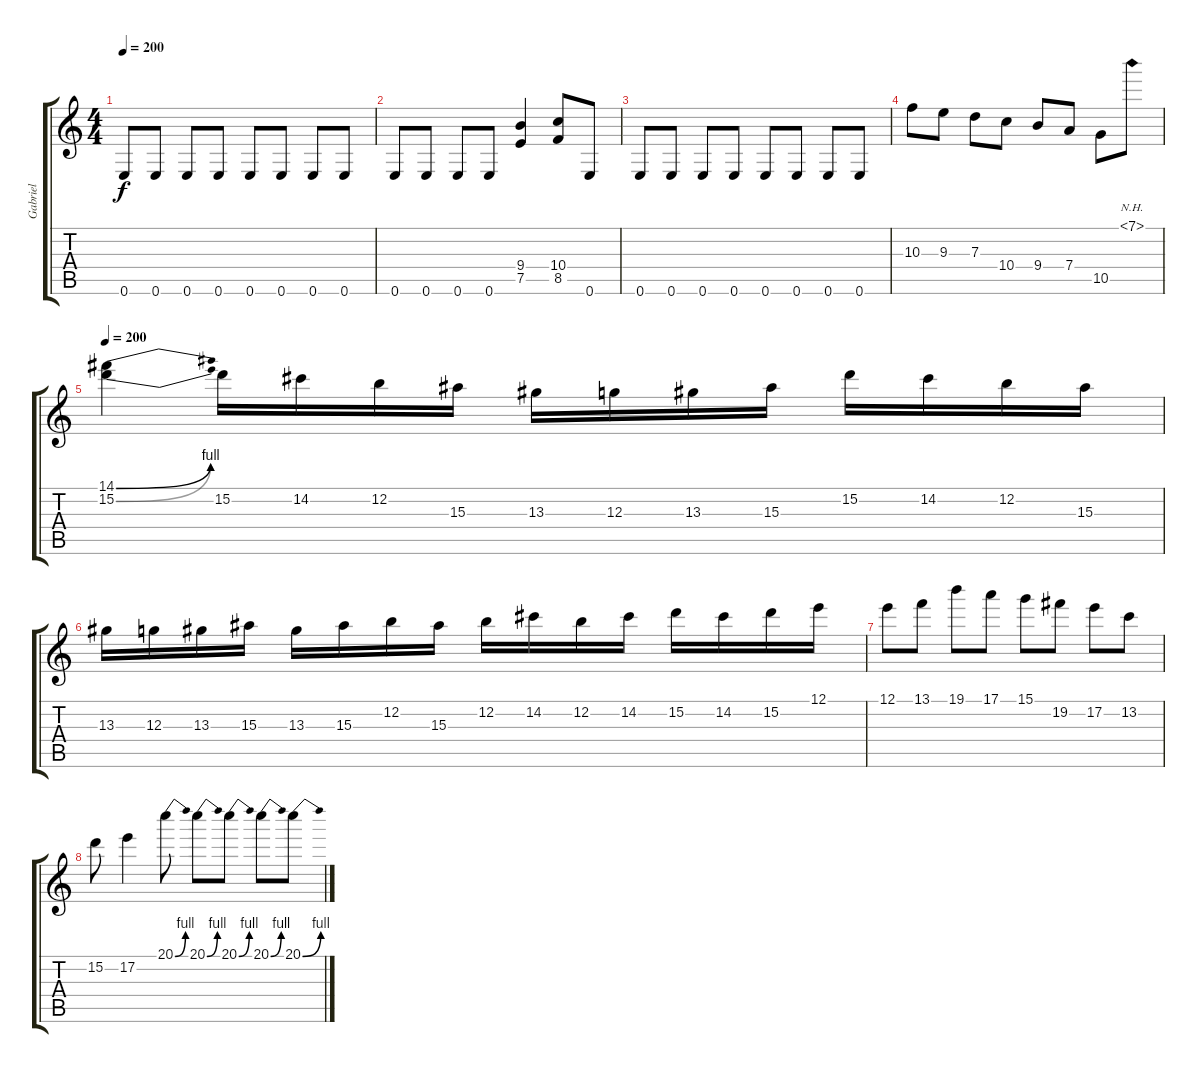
\track ("Gabriel" "Gabriel") {instrument overdrivenguitar}
\staff {score tabs}
\tuning (E4 B3 G3 D3 A2 E2) {hide}
\ts (4 4)
\tempo 200
\clef g2
\ks c
0.6.8{dy f} 0.6.8 0.6.8 0.6.8 0.6.8 0.6.8 0.6.8 0.6.8 |
0.6.8 0.6.8 0.6.8 0.6.8 (9.4 7.5).4 (10.4 8.5).8 0.6.8 |
0.6.8 0.6.8 0.6.8 0.6.8 0.6.8 0.6.8 0.6.8 0.6.8 |
10.3.8 9.3.8 7.3.8 10.4.8 9.4.8 7.4.8 10.5.8 7.1{nh}.8 |
\tempo 200
(14.1{be (bend 0 0 60 4)} 15.2{be (bend 0 0 60 4)}).4 15.2.16 14.2.16 12.2.16 15.3.16 13.3.16 12.3.16 13.3.16 15.3.16 15.2.16 14.2.16 12.2.16 15.3.16 |
13.3.16 12.3.16 13.3.16 15.3.16 13.3.16 15.3.16 12.2.16 15.3.16 12.2.16 14.2.16 12.2.16 14.2.16 15.2.16 14.2.16 15.2.16 12.1.16 |
12.1.8 13.1.8 19.1.8 17.1.8 15.1.8 19.2.8 17.2.8 13.2.8 |
15.2.8 17.2.4 20.1{be (bend 0 0 60 4)}.8 20.1{be (bend 0 0 60 4)}.8 20.1{be (bend 0 0 60 4)}.8 20.1{be (bend 0 0 60 4)}.8 20.1{be (bend 0 0 60 4)}.8
